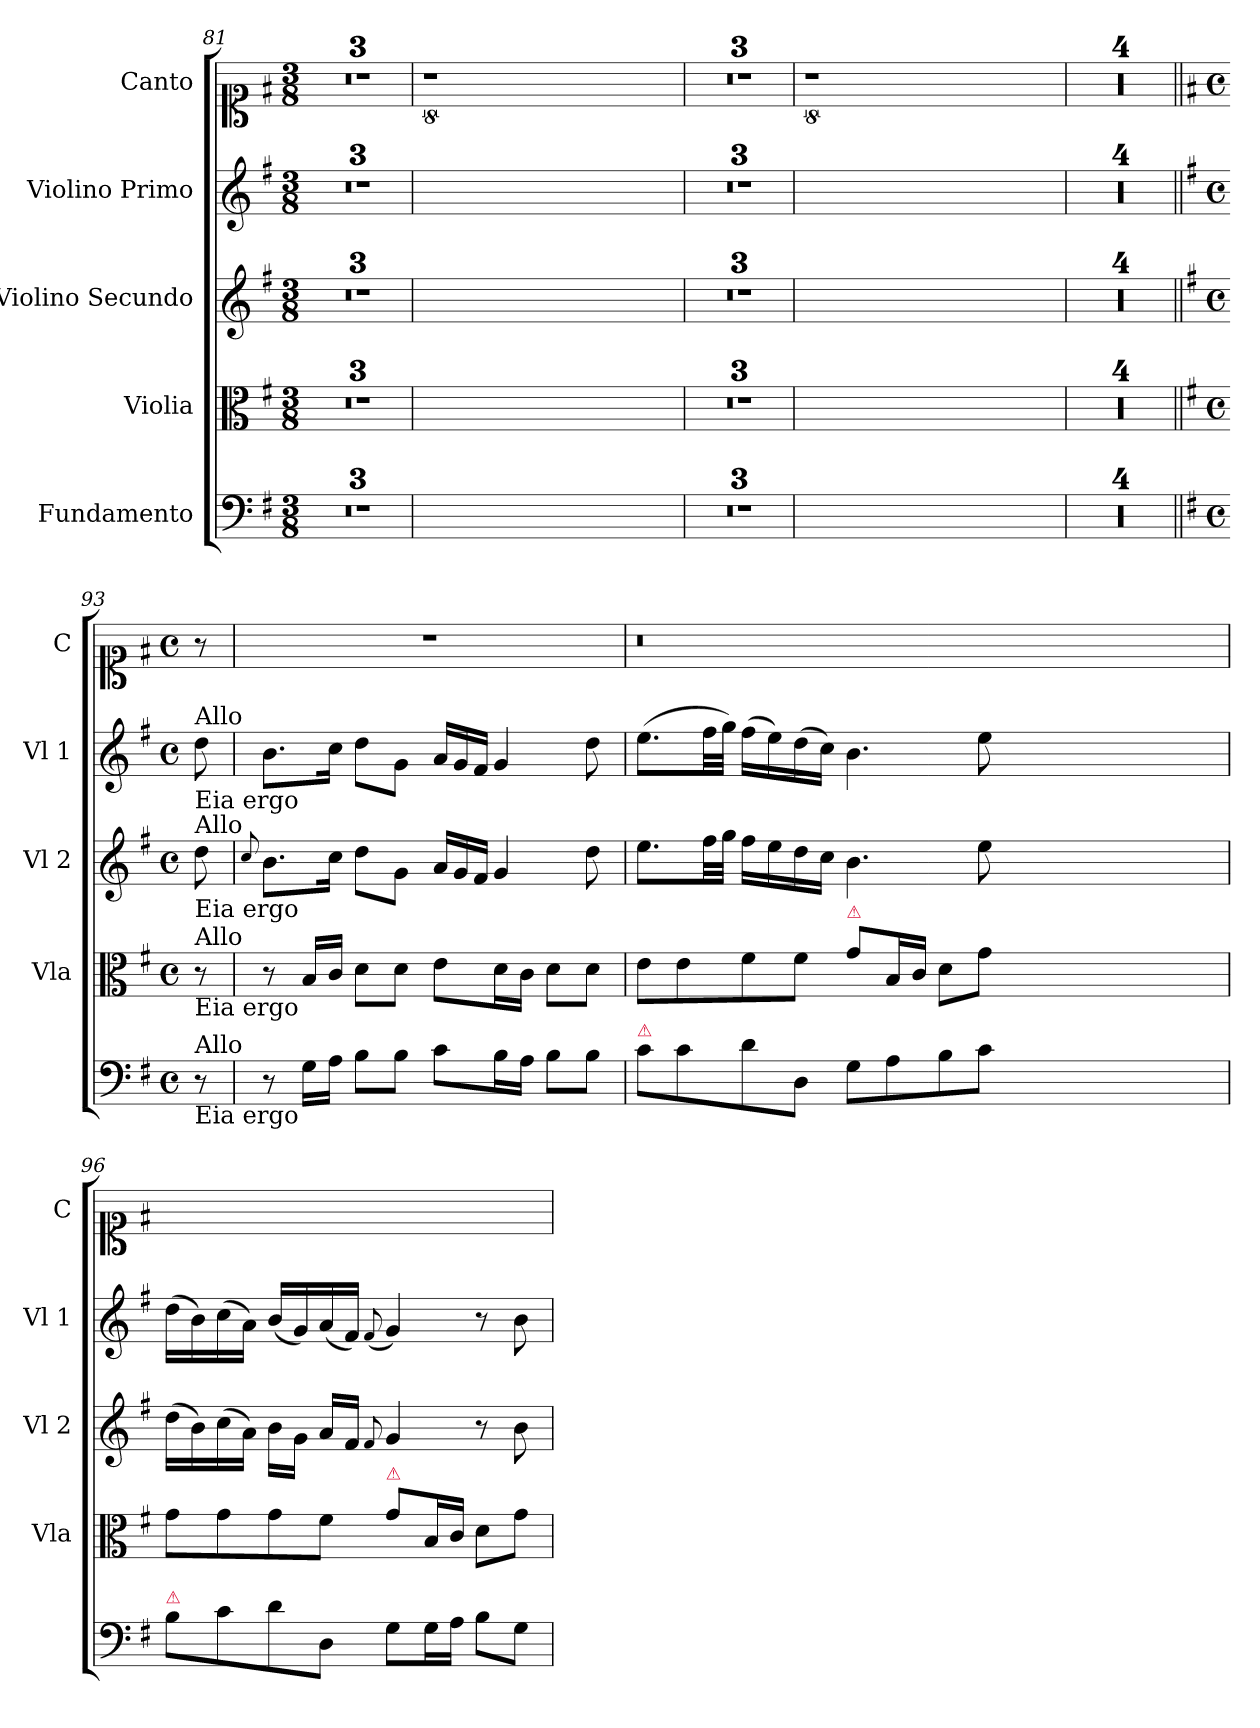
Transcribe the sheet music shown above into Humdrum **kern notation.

**kern	**kern	**kern	**kern	**kern
*part5	*part4	*part3	*part2	*part1
*staff5	*staff4	*staff3	*staff2	*staff1
*I"Fundamento	*I"Violia	*I"Violino Secundo	*I"Violino Primo	*I"Canto
*	*I'Vla	*I'Vl 2	*I'Vl 1	*I'C
*clefF4	*clefC3	*clefG2	*clefG2	*clefC1
*k[f#]	*k[f#]	*k[f#]	*k[f#]	*k[f#]
*G:	*G:	*G:	*G:	*G:
*M3/8	*M3/8	*M3/8	*M3/8	*M3/8
=81	=81	=81	=81	=81
4.ryy	4.ryy	4.ryy	4.ryy	4.ryy
=82	=82	=82	=82	=82
4.ryy	4.ryy	4.ryy	4.ryy	4.ryy
=83	=83	=83	=83	=83
4.ryy	4.ryy	4.ryy	4.ryy	4.r
=84	=84	=84	=84	=84
4.ryy	4.ryy	4.ryy	4.ryy	8%9r
2.ryy	2.ryy	2.ryy	2.ryy	.
=85	=85	=85	=85	=85
4.ryy	4.ryy	4.ryy	4.ryy	4.ryy
=86	=86	=86	=86	=86
4.ryy	4.ryy	4.ryy	4.ryy	4.ryy
=87	=87	=87	=87	=87
4.ryy	4.ryy	4.ryy	4.ryy	4.r
=88	=88	=88	=88	=88
4.ryy	4.ryy	4.ryy	4.ryy	8%9r
2.ryy	2.ryy	2.ryy	2.ryy	.
=89	=89	=89	=89	=89
4.ryy	4.ryy	4.ryy	4.ryy	4.ryy
=90	=90	=90	=90	=90
4.ryy	4.ryy	4.ryy	4.ryy	4.ryy
=91	=91	=91	=91	=91
4.ryy	4.ryy	4.ryy	4.ryy	4.r
=92	=92	=92	=92	=92
4.ryy	4.ryy	4.ryy	4.ryy	4.r
=93||	=93||	=93||	=93||	=93||
*k[f#]	*k[f#]	*k[f#]	*k[f#]	*k[f#]
*M4/4	*M4/4	*M4/4	*M4/4	*M4/4
*met(c)	*met(c)	*met(c)	*met(c)	*met(c)
!	!	!	!LO:TX:b:t=Eia ergo	!
!	!	!	!LO:TX:a:t=Allo	!
!	!	!LO:TX:b:t=Eia ergo	!	!
!	!	!LO:TX:a:t=Allo	!	!
!	!LO:TX:b:t=Eia ergo	!	!	!
!	!LO:TX:a:t=Allo	!	!	!
!LO:TX:b:t=Eia ergo	!	!	!	!
!LO:TX:a:t=Allo	!	!	!	!
8r	8r	8dd\	8dd\	8r
=94	=94	=94	=94	=94
.	.	8qqcc/	.	.
8r	8r	8.b\L	8.b\L	1r
16G\LL	16B/LL	.	.	.
16A\JJ	16c/JJ	16cc\Jk	16cc\Jk	.
8B\L	8d\L	8dd\L	8dd\L	.
8B\J	8d\J	8g\J	8g\J	.
*	*	*Xtuplet	*Xtuplet	*
8c\L	8e\L	24a/LL	24a/LL	.
.	.	24g/	24g/	.
.	.	24f#/JJ	24f#/JJ	.
16B\L	16d\L	4g/	4g/	.
16A\JJ	16c\JJ	.	.	.
8B\L	8d\L	.	.	.
8B\J	8d\J	8dd\	8dd\	.
=95	=95	=95	=95	=95
!LO:TX:a:color=crimson:t=⚠	!	!	!	!
8c\L	8e\L	8.ee\L	(8.ee\L	0.r
8c\	8e\	.	.	.
.	.	32ff#\LL	32ff#\LL	.
.	.	32gg\JJJ	32gg\JJJ)	.
8d\	8f#\	16ff#\LL	(16ff#\LL	.
.	.	16ee\	16ee\)	.
8D/J	8f#\J	16dd\	(16dd\	.
.	.	16cc\JJ	16cc\JJ)	.
!	!LO:TX:a:color=crimson:t=⚠	!	!	!
8G\L	8g\L	4.b\	4.b\	.
8A\	16B/L	.	.	.
.	16c/JJ	.	.	.
8B\	8d\L	.	.	.
8c\J	8g\J	8ee\	8ee\	.
0ryy	0ryy	0ryy	0ryy	.
=96	=96	=96	=96	=96
!LO:TX:a:color=crimson:t=⚠	!	!	!	!
8B\L	8g\L	(16dd\LL	(16dd\LL	1ryy
.	.	16b\)	16b\)	.
8c\	8g\	(16cc\	(16cc\	.
.	.	16a\JJ)	16a\JJ)	.
8d\	8g\	16b\LL	(16b/LL	.
.	.	16g\JJ	16g/)	.
8D/J	8f#\J	16a/LL	(16a/	.
.	.	16f#/JJ	16f#/JJ)	.
.	.	8qqf#/	(8qqf#/	.
!	!LO:TX:a:color=crimson:t=⚠	!	!	!
8G\L	8g\L	4g/	4g/)	.
16G\L	16B/L	.	.	.
16A\JJ	16c/JJ	.	.	.
8B\L	8d\L	8r	8r	.
8G\J	8g\J	8b\	8b\	.
=	=	=	=	=
*-	*-	*-	*-	*-
